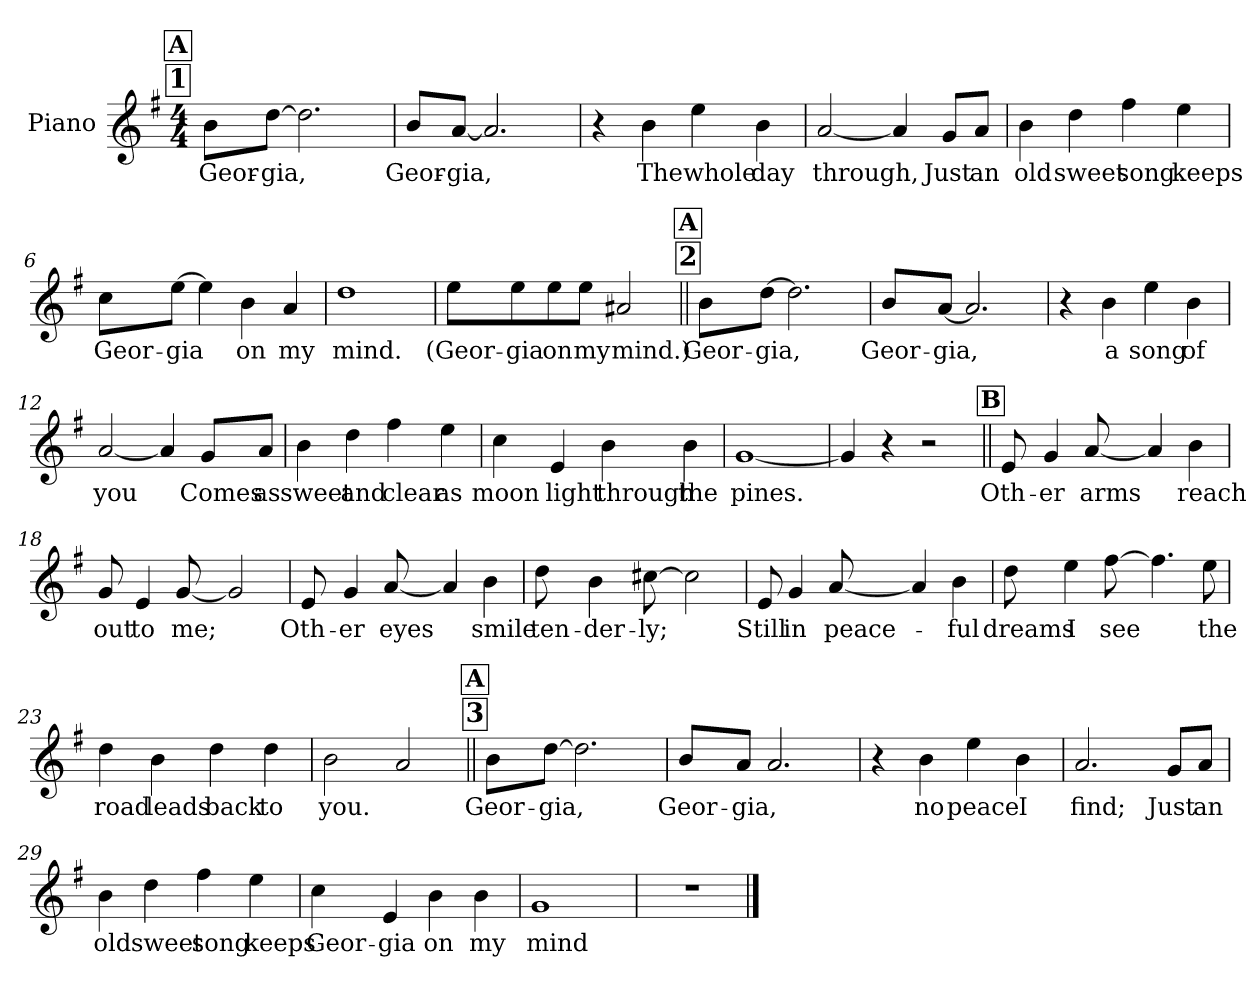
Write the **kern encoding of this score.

**kern	**text
*part1	*part1
*staff1	*staff1
*I"Piano	*
*I'Pno.	*
*clefG2	*
*k[f#]	*
*M4/4	*
!!LO:REH:place=s1:a:t=1
!!LO:REH:place=s1:a:fs=14:t=A
=1	=1
8b\L	Geor-
[8dd\J	-gia,
2.dd\]	.
=2	=2
8b/L	Geor-
[8a/J	-gia,
2.a/]	.
=3	=3
4r	.
4b\	The
4ee\	whole
4b\	day
=4	=4
[2a/	through,
4a/]	.
8g/L	Just
8a/J	an
!!LO:LB:g=z
=5	=5
4b\	old
4dd\	sweet
4ff#\	song
4ee\	keeps
=6	=6
8cc\L	Geor­-
[8ee\J	-gia
4ee\]	.
4b\	on
4a/	my
=7	=7
1dd	mind.
=8	=8
8ee\L	(Geor­-
8ee\	-gia
8ee\	on
8ee\J	my
2a#X/	mind.)
!!LO:LB:g=z
!!LO:REH:place=s1:a:t=2
!!LO:REH:place=s1:a:fs=14:t=A
=9||	=9||
8b\L	Geor­-
[8dd\J	-gia,
2.dd\]	.
=10	=10
8b/L	Geor­-
[8a/J	-gia,
2.a/]	.
=11	=11
4r	.
4b\	a
4ee\	song
4b\	of
=12	=12
[2a/	you
4a/]	.
8g/L	Comes
8a/J	as
!!LO:LB:g=z
=13	=13
4b\	sweet
4dd\	and
4ff#\	clear
4ee\	as
=14	=14
4cc\	moon­
4e/	light
4b\	through
4b\	the
=15	=15
[1g	pines.
=16	=16
4g/]	.
4r	.
2r	.
!!LO:LB:g=z
!!LO:REH:place=s1:a:fs=14:t=B
=17||	=17||
8e/	Oth­-
4g/	-er
[8a/	arms
4a/]	.
4b\	reach
=18	=18
8g/	out
4e/	to
[8g/	me;
2g/]	.
=19	=19
8e/	Oth­-
4g/	-er
[8a/	eyes
4a/]	.
4b\	smile
=20	=20
8dd\	ten­-
4b\	-der­-
[8cc#X\	-ly;
2cc#\]	.
!!LO:LB:g=z
=21	=21
8e/	Still
4g/	in
[8a/	peace­-
4a/]	.
4b\	-ful
=22	=22
8dd\	dreams
4ee\	I
[8ff#\	see
4.ff#\]	.
8ee\	the
=23	=23
4dd\	road
4b\	leads
4dd\	back
4dd\	to
=24	=24
2b\	you.
2a/	.
!!LO:LB:g=z
!!LO:REH:place=s1:a:t=3
!!LO:REH:place=s1:a:fs=14:t=A
=25||	=25||
8b\L	Geor­-
[8dd\J	-gia,
2.dd\]	.
=26	=26
8b/L	Geor­-
8a/J	-gia,
2.a/	.
=27	=27
4r	.
4b\	no
4ee\	peace
4b\	I
=28	=28
2.a/	find;
8g/L	Just
8a/J	an
!!LO:LB:g=z
=29	=29
4b\	old
4dd\	sweet
4ff#\	song
4ee\	keeps
=30	=30
4cc\	Geor­-
4e/	-gia
4b\	on
4b\	my
=31	=31
1g	mind
=32	=32
1r	.
==	==
*-	*-
